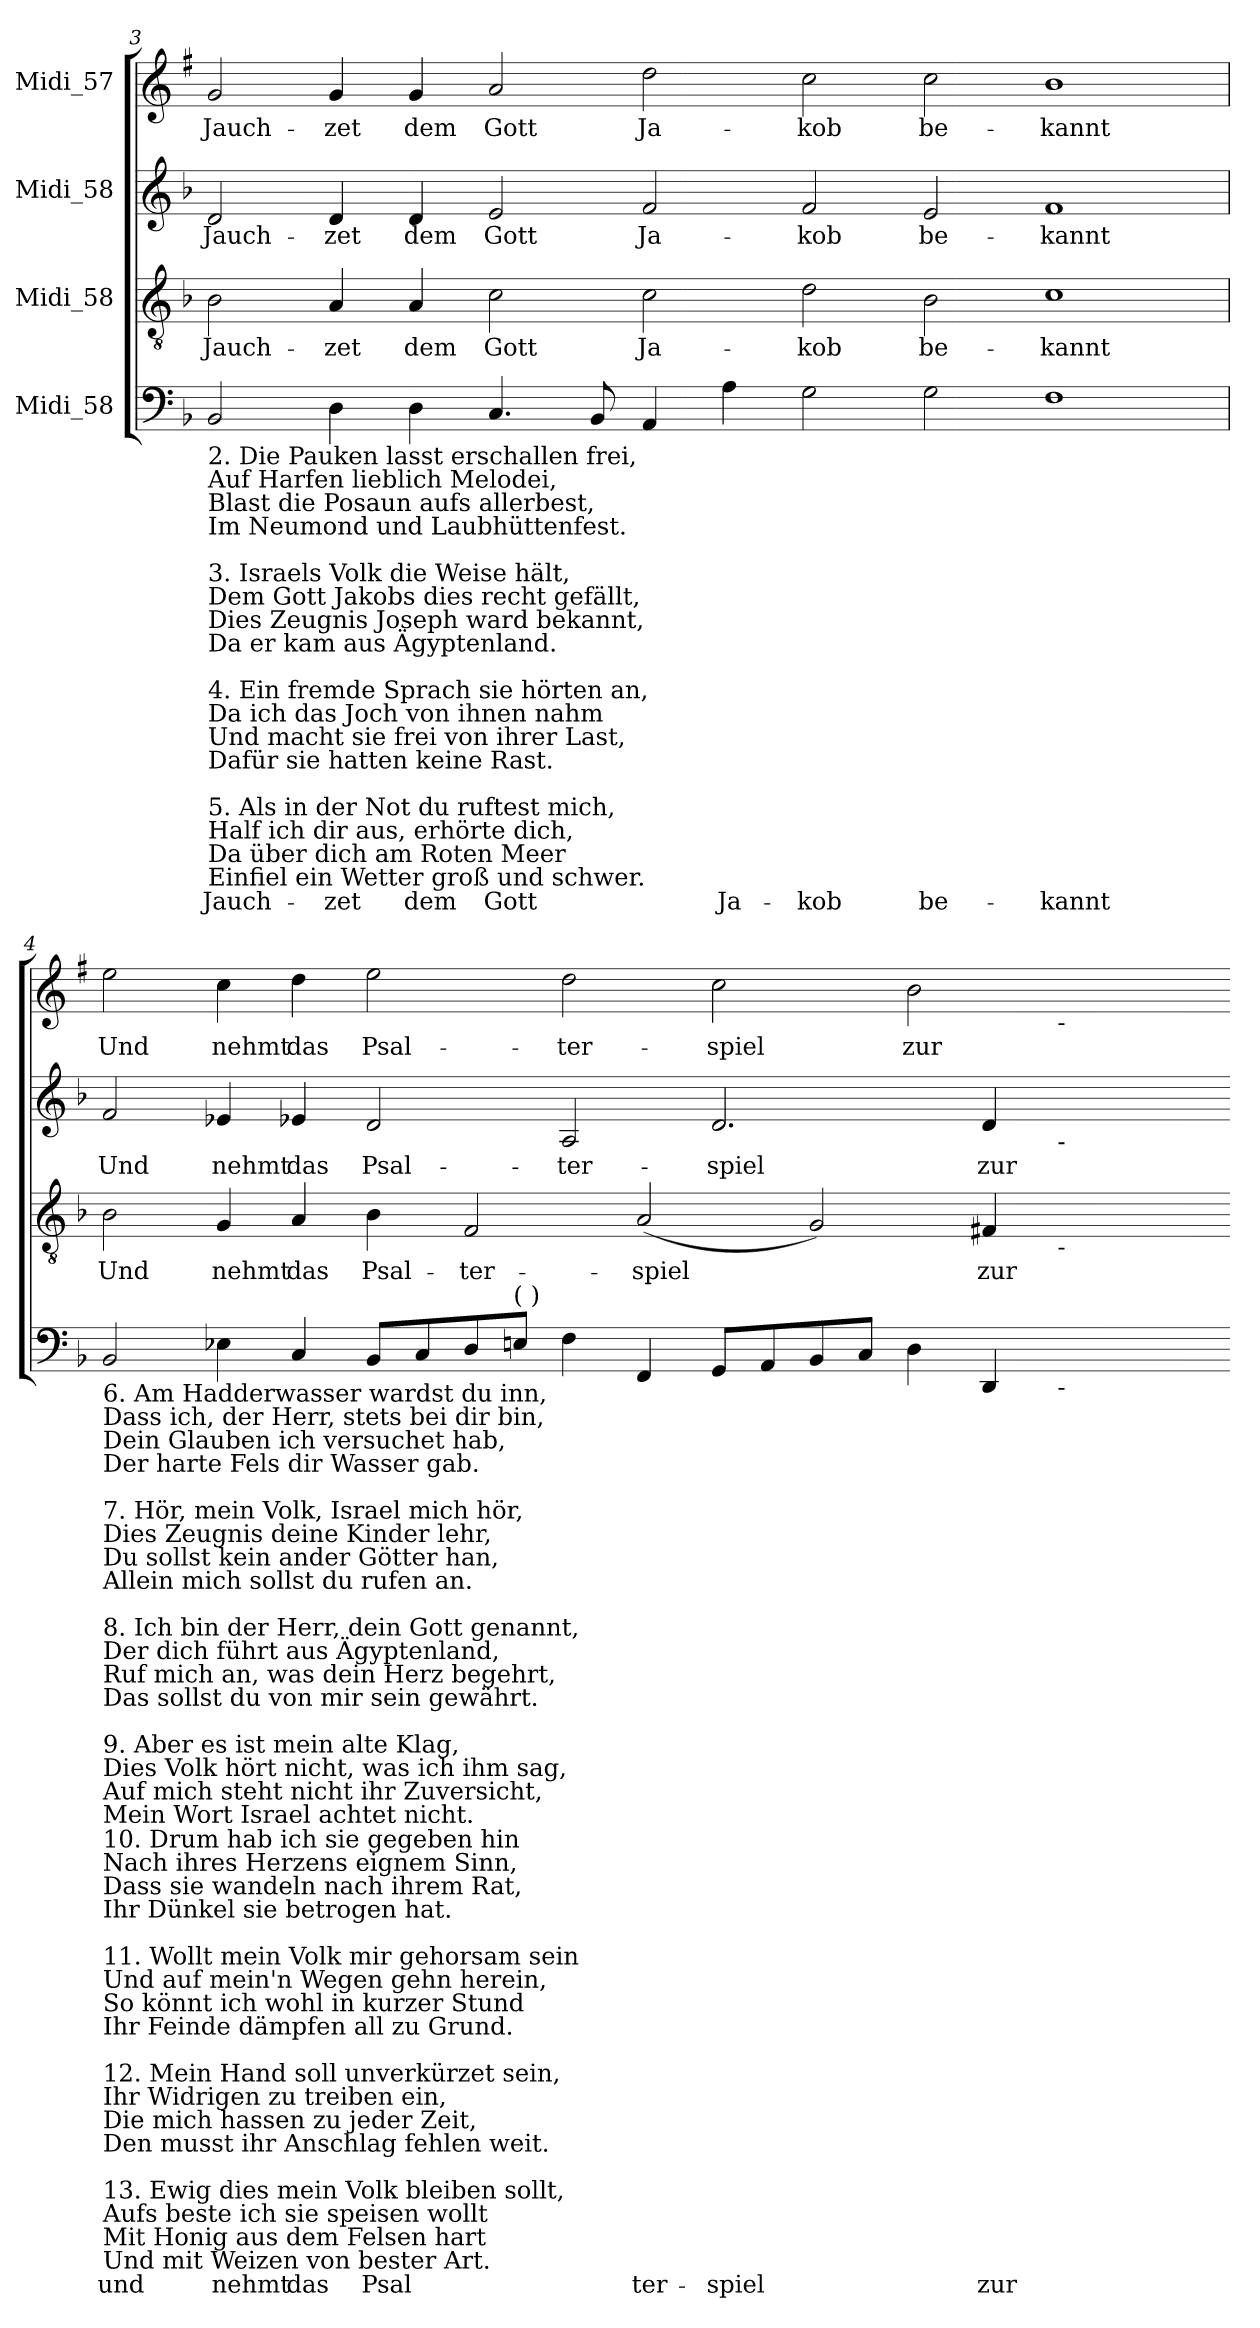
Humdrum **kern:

**kern	**text	**kern	**text	**kern	**text	**kern	**text
*part4	*part4	*part3	*part3	*part2	*part2	*part1	*part1
*staff4	*staff4	*staff3	*staff3	*staff2	*staff2	*staff1	*staff1
*I"Midi_58	*	*I"Midi_58	*	*I"Midi_58	*	*I"Midi_57	*
!!LO:LB:g=z
*clefF4	*	*clefGv2	*	*clefG2	*	*clefG2	*
*	*	*	*	*	*	*ITrd1c2	*
*k[b-]	*	*k[b-]	*	*k[b-]	*	*k[b-]	*
*F:	*	*F:	*	*F:	*	*F:	*
=3	=3	=3	=3	=3	=3	=3	=3
!LO:TX:b:t=2. Die Pauken lasst erschallen frei,\nAuf Harfen lieblich Melodei,\nBlast die Posaun aufs allerbest,\nIm Neumond und Laubhüttenfest.\n\n3. Israels Volk die Weise hält,\nDem Gott Jakobs dies recht gefällt,\nDies Zeugnis Joseph ward bekannt,\nDa er kam aus Ägyptenland.\n\n4. Ein fremde Sprach sie hörten an,\nDa ich das Joch von ihnen nahm\nUnd macht sie frei von ihrer Last,\nDafür sie hatten keine Rast.\n\n5. Als in der Not du ruftest mich,\nHalf ich dir aus, erhörte dich,\nDa über dich am Roten Meer\nEinfiel ein Wetter groß und schwer.	!	!	!	!	!	!	!
!	!LO:LY:b	!	!LO:LY:b	!	!LO:LY:b	!	!LO:LY:b
2BB-	Jauch-	2B-	Jauch-	2d	Jauch-	2f	Jauch-
!	!LO:LY:b	!	!LO:LY:b	!	!LO:LY:b	!	!LO:LY:b
4D	-zet	4A	-zet	4d	-zet	4f	-zet
!	!LO:LY:b	!	!LO:LY:b	!	!LO:LY:b	!	!LO:LY:b
4D	dem	4A	dem	4d	dem	4f	dem
!	!LO:LY:b	!	!LO:LY:b	!	!LO:LY:b	!	!LO:LY:b
4.C	Gott	2c	Gott	2e	Gott	2g	Gott
8BB-	.	.	.	.	.	.	.
!	!	!	!LO:LY:b	!	!LO:LY:b	!	!LO:LY:b
4AA	.	2c	Ja-	2f	Ja-	2cc	Ja-
!	!LO:LY:b	!	!	!	!	!	!
4A	Ja-	.	.	.	.	.	.
!	!LO:LY:b	!	!LO:LY:b	!	!LO:LY:b	!	!LO:LY:b
2G	-kob	2d	-kob	2f	-kob	2b-	-kob
!	!LO:LY:b	!	!LO:LY:b	!	!LO:LY:b	!	!LO:LY:b
2G	be-	2B-	be-	2e	be-	2b-	be-
!	!LO:LY:b	!	!LO:LY:b	!	!LO:LY:b	!	!LO:LY:b
1F	-kannt	1c	-kannt	1f	-kannt	1a	-kannt
=4	=4	=4	=4	=4	=4	=4	=4
!LO:TX:b:t=6. Am Hadderwasser wardst du inn,\nDass ich, der Herr, stets bei dir bin,\nDein Glauben ich versuchet hab,\nDer harte Fels dir Wasser gab.\n\n7. Hör, mein Volk, Israel mich hör,\nDies Zeugnis deine Kinder lehr,\nDu sollst kein ander Götter han,\nAllein mich sollst du rufen an.\n\n8. Ich bin der Herr, dein Gott genannt,\nDer dich führt aus Ägyptenland,\nRuf mich an, was dein Herz begehrt,\nDas sollst du von mir sein gewährt.\n\n9. Aber es ist mein alte Klag,\nDies Volk hört nicht, was ich ihm sag,\nAuf mich steht nicht ihr Zuversicht,\nMein Wort Israel achtet nicht.	!	!	!	!	!	!	!
!LO:TX:b:t=10. Drum hab ich sie gegeben hin\nNach ihres Herzens eignem Sinn,\nDass sie wandeln nach ihrem Rat,\nIhr Dünkel sie betrogen hat.\n\n11. Wollt mein Volk mir gehorsam sein\nUnd auf mein'n Wegen gehn herein,\nSo könnt ich wohl in kurzer Stund\nIhr Feinde dämpfen all zu Grund.\n\n12. Mein Hand soll unverkürzet sein,\nIhr Widrigen zu treiben ein,\nDie mich hassen zu jeder Zeit,\nDen musst ihr Anschlag fehlen weit.\n\n13. Ewig dies mein Volk bleiben sollt,\nAufs beste ich sie speisen wollt\nMit Honig aus dem Felsen hart\nUnd mit Weizen von bester Art.	!	!	!	!	!	!	!
!	!LO:LY:b	!	!LO:LY:b	!	!LO:LY:b	!	!LO:LY:b
2BB-	und	2B-	Und	2f	Und	2dd	Und
!	!LO:LY:b	!	!LO:LY:b	!	!LO:LY:b	!	!LO:LY:b
4E-X	nehmt	4G	nehmt	4e-X	nehmt	4b-	nehmt
!	!LO:LY:b	!	!LO:LY:b	!	!LO:LY:b	!	!LO:LY:b
4C	das	4A	das	4e-X	das	4cc	das
!	!LO:LY:b	!	!LO:LY:b	!	!LO:LY:b	!	!LO:LY:b
8BB-L	Psal	4B-	Psal-	2d	Psal-	2dd	Psal-
8C	.	.	.	.	.	.	.
!	!	!	!LO:LY:b	!	!	!	!
8D	.	2F	-ter-	.	.	.	.
!LO:TX:a:t=(  )	!	!	!	!	!	!	!
8EJ	.	.	.	.	.	.	.
!	!	!	!	!	!LO:LY:b	!	!LO:LY:b
4F	.	.	.	2A	-ter-	2cc	-ter-
!	!LO:LY:b	!	!LO:LY:b	!	!	!	!
4FF	ter-	(<2A	-spiel	.	.	.	.
!	!LO:LY:b	!	!	!	!LO:LY:b	!	!LO:LY:b
8GGL	-spiel	.	.	2.d	-spiel	2b-	-spiel
8AA	.	.	.	.	.	.	.
8BB-	.	2G)	.	.	.	.	.
8CJ	.	.	.	.	.	.	.
!	!	!	!	!	!	!	!LO:LY:b
4D	.	.	.	.	.	2a	zur
!	!LO:LY:b	!	!LO:LY:b	!	!LO:LY:b	!	!
4DD	zur	4F#X	zur	4d	zur	.	.
!	!	!	!	!	!	!LO:TX:b:t=-	!
!	!	!	!	!LO:TX:b:t=-	!	!	!
!	!	!LO:TX:b:t=-	!	!	!	!	!
!LO:TX:b:t=-	!	!	!	!	!	!	!
!	!LO:LY:b	!	!LO:LY:b	!	!LO:LY:b	!	!LO:LY:b
1GGyy	Hand.	1Gyy	Hand.	1dyy	Hand.	1gyy	Hand.
=-	=-	=-	=-	=-	=-	=-	=-
*-	*-	*-	*-	*-	*-	*-	*-
